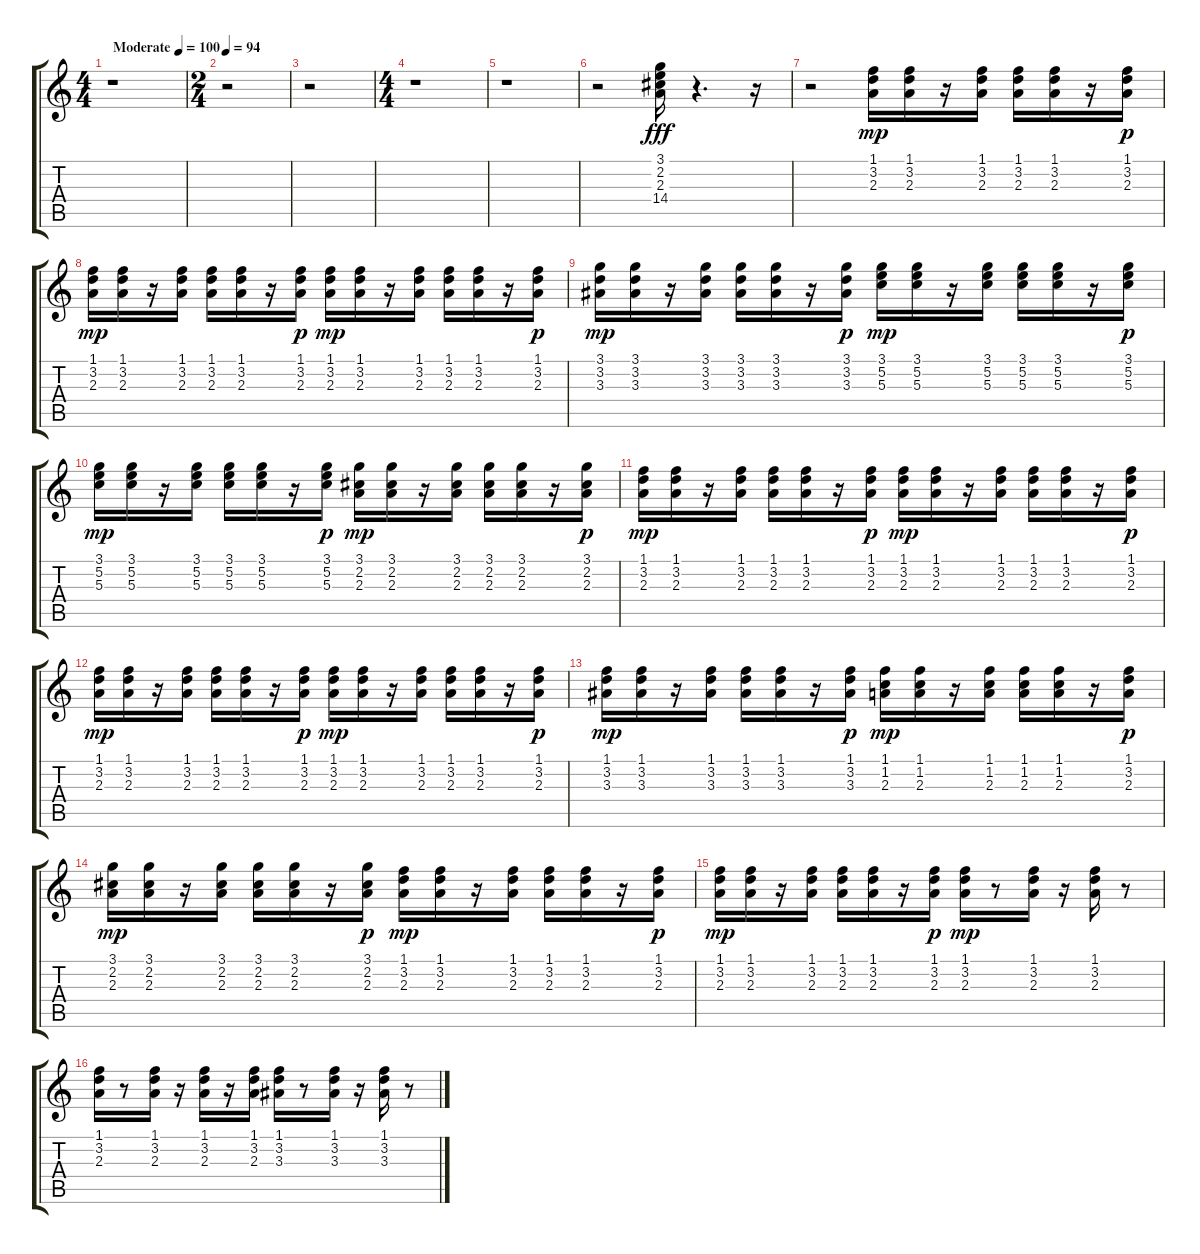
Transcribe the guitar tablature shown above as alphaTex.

\track "" {instrument acousticguitarsteel}
\staff {score tabs}
\tuning (E4 B3 G3 D3 A2 E2) {hide}
\ts (4 4)
\tempo (100 "Moderate")
\clef g2
\ks c
r.1{dy fff instrument acousticguitarsteel} |
\ts (2 4)
\tempo 94
r.2 |
r.2 |
\ts (4 4)
r.1 |
r.1 |
r.2 (3.1 2.2 2.3 14.4).16 r.4{d} r.16 |
r.2 (1.1 3.2 2.3).16{dy mp} (1.1 3.2 2.3).16 r.16 (1.1 3.2 2.3).16 (1.1 3.2 2.3).16 (1.1 3.2 2.3).16 r.16 (1.1 3.2 2.3).16{dy p} |
(1.1 3.2 2.3).16{dy mp} (1.1 3.2 2.3).16 r.16 (1.1 3.2 2.3).16 (1.1 3.2 2.3).16 (1.1 3.2 2.3).16 r.16 (1.1 3.2 2.3).16{dy p} (1.1 3.2 2.3).16{dy mp} (1.1 3.2 2.3).16 r.16 (1.1 3.2 2.3).16 (1.1 3.2 2.3).16 (1.1 3.2 2.3).16 r.16 (1.1 3.2 2.3).16{dy p} |
(3.1 3.2 3.3).16{dy mp} (3.1 3.2 3.3).16 r.16 (3.1 3.2 3.3).16 (3.1 3.2 3.3).16 (3.1 3.2 3.3).16 r.16 (3.1 3.2 3.3).16{dy p} (3.1 5.2 5.3).16{dy mp} (3.1 5.2 5.3).16 r.16 (3.1 5.2 5.3).16 (3.1 5.2 5.3).16 (3.1 5.2 5.3).16 r.16 (3.1 5.2 5.3).16{dy p} |
(3.1 5.2 5.3).16{dy mp} (3.1 5.2 5.3).16 r.16 (3.1 5.2 5.3).16 (3.1 5.2 5.3).16 (3.1 5.2 5.3).16 r.16 (3.1 5.2 5.3).16{dy p} (3.1 2.2 2.3).16{dy mp} (3.1 2.2 2.3).16 r.16 (3.1 2.2 2.3).16 (3.1 2.2 2.3).16 (3.1 2.2 2.3).16 r.16 (3.1 2.2 2.3).16{dy p} |
(1.1 3.2 2.3).16{dy mp} (1.1 3.2 2.3).16 r.16 (1.1 3.2 2.3).16 (1.1 3.2 2.3).16 (1.1 3.2 2.3).16 r.16 (1.1 3.2 2.3).16{dy p} (1.1 3.2 2.3).16{dy mp} (1.1 3.2 2.3).16 r.16 (1.1 3.2 2.3).16 (1.1 3.2 2.3).16 (1.1 3.2 2.3).16 r.16 (1.1 3.2 2.3).16{dy p} |
(1.1 3.2 2.3).16{dy mp} (1.1 3.2 2.3).16 r.16 (1.1 3.2 2.3).16 (1.1 3.2 2.3).16 (1.1 3.2 2.3).16 r.16 (1.1 3.2 2.3).16{dy p} (1.1 3.2 2.3).16{dy mp} (1.1 3.2 2.3).16 r.16 (1.1 3.2 2.3).16 (1.1 3.2 2.3).16 (1.1 3.2 2.3).16 r.16 (1.1 3.2 2.3).16{dy p} |
(1.1 3.2 3.3).16{dy mp} (1.1 3.2 3.3).16 r.16 (1.1 3.2 3.3).16 (1.1 3.2 3.3).16 (1.1 3.2 3.3).16 r.16 (1.1 3.2 3.3).16{dy p} (1.1 1.2 2.3).16{dy mp} (1.1 1.2 2.3).16 r.16 (1.1 1.2 2.3).16 (1.1 1.2 2.3).16 (1.1 1.2 2.3).16 r.16 (1.1 3.2 2.3).16{dy p} |
(3.1 2.2 2.3).16{dy mp} (3.1 2.2 2.3).16 r.16 (3.1 2.2 2.3).16 (3.1 2.2 2.3).16 (3.1 2.2 2.3).16 r.16 (3.1 2.2 2.3).16{dy p} (1.1 3.2 2.3).16{dy mp} (1.1 3.2 2.3).16 r.16 (1.1 3.2 2.3).16 (1.1 3.2 2.3).16 (1.1 3.2 2.3).16 r.16 (1.1 3.2 2.3).16{dy p} |
(1.1 3.2 2.3).16{dy mp} (1.1 3.2 2.3).16 r.16 (1.1 3.2 2.3).16 (1.1 3.2 2.3).16 (1.1 3.2 2.3).16 r.16 (1.1 3.2 2.3).16{dy p} (1.1 3.2 2.3).16{dy mp} r.8 (1.1 3.2 2.3).16 r.16 (1.1 3.2 2.3).16 r.8 |
(1.1 3.2 2.3).16 r.8 (1.1 3.2 2.3).16 r.16 (1.1 3.2 2.3).16 r.16 (1.1 3.2 2.3).16 (1.1 3.2 3.3).16 r.8 (1.1 3.2 3.3).16 r.16 (1.1 3.2 3.3).16 r.8
